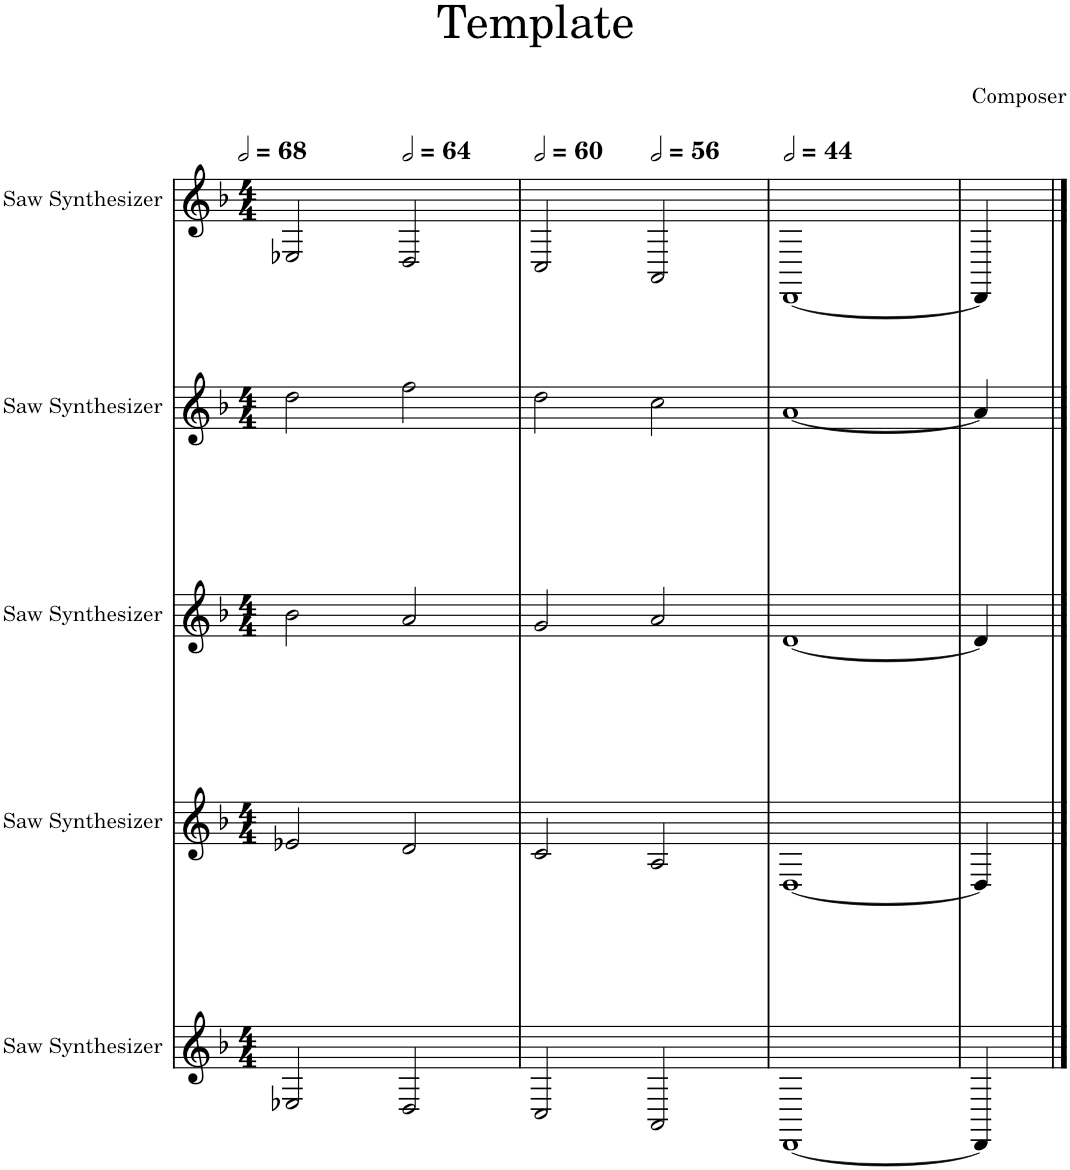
**kern	**kern	**kern	**kern	**kern
*part5	*part4	*part3	*part2	*part1
*staff5	*staff4	*staff3	*staff2	*staff1
*I"Saw Synthesizer	*I"Saw Synthesizer	*I"Saw Synthesizer	*I"Saw Synthesizer	*I"Saw Synthesizer
*I'Synth.	*I'Synth.	*I'Synth.	*I'Synth.	*I'Synth.
*clefG2	*clefG2	*clefG2	*clefG2	*clefG2
*k[b-]	*k[b-]	*k[b-]	*k[b-]	*k[b-]
*M4/4	*M4/4	*M4/4	*M4/4	*M4/4
*MM136	*MM136	*MM136	*MM136	*MM136
=1	=1	=1	=1	=1
2E-X/	2e-X/	2b-\	2dd\	2E-X/
*	*	*	*	*MM128
2D/	2d/	2a/	2ff\	2D/
=2	=2	=2	=2	=2
*	*	*	*	*MM120
2C/	2c/	2g/	2dd\	2C/
*	*	*	*	*MM112
2AA/	2A/	2a/	2cc\	2AA/
=3	=3	=3	=3	=3
*	*	*	*	*MM88
[1DD	[1D	[1d	[1a	[1DD
=4	=4	=4	=4	=4
4DD/]	4D/]	4d/]	4a/]	4DD/]
==	==	==	==	==
*-	*-	*-	*-	*-
